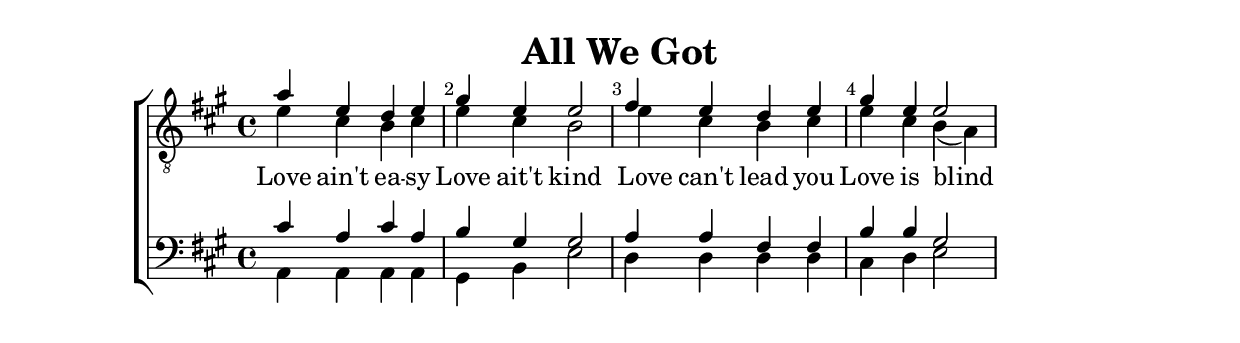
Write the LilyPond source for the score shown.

\version "2.10.0"
\include "english.ly"

\header
{
	title = "All We Got"
	composer = ""
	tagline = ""
}


global =
{
	\key a \major
	\time 4/4

	% Show bar numbers on every bar
	\override Score.BarNumber #'break-visibility = #end-of-line-invisible
}



%
%	Notes
%


tenorMusic = \relative c''
{
	a4 e d e
  gs e e2
  fs4 e d e
  gs e e2
}


leadMusic = \relative c'
{
	e4 cs b cs
  e cs b2
  e4 cs b cs e cs b( a)

}




baritoneMusic = \relative c'
{
	cs4 a cs a
  b gs gs2
  a4 a fs fs
  b b gs2
}




bassMusic = \relative c
{
	a4 a a a
  gs b e2
  d4 d d d
  cs d e2

}




%
%	Lyrics
%

tenorWords = \lyricmode
{
	" "
}

leadWords = \lyricmode
{
  Love ain't ea -- sy
  Love ait't kind
  Love can't lead you
  Love is blind

  Love will make you lose your mind,
  but love is all we got.
  Love aint _____
  Love ain't true
  Love does things it ought not do, it
  Lies and steals and cheats on you, but
  Love is all we got.
}


baritoneWords = \lyricmode
{
}


bassWords = \lyricmode
{

}




\score {
	\new ChoirStaff
	<<
		\new Staff = upper
		<<
			\clef "G_8"
			\new Voice = "tenor" {
				\voiceOne << \global \tenorMusic >>
			}
			\new Voice = "lead" {
				\voiceTwo << \global \leadMusic >>
			}
		>>

		\new Lyrics \with { alignAboveContext = upper } \lyricsto tenor \tenorWords
		\new Lyrics \lyricsto lead \leadWords


		\new Staff = lower
		<<
			\clef bass
			\new Voice = "baritone" {
				\voiceOne << \global \baritoneMusic >>
			}
			\new Voice = "bass" {
				\voiceTwo << \global \bassMusic >>
			}
		>>

		\new Lyrics \with { alignAboveContext = lower } \lyricsto baritone \baritoneWords
		\new Lyrics \lyricsto bass \bassWords
	>>

	\layout {
		\context {
			% a little smaller so lyrics
			% can be closer to the staff
			\Staff
				\override VerticalAxisGroup #'minimum-Y-extent = #'(-3 . 3)
		}
	}
	\midi{ }
}

% \score { \tenorMusic \midi{ } }
% \score { \leadMusic \midi{ } }
% \score { \baritoneMusic \midi{ } }
% \score { \bassMusic \midi{ } }
